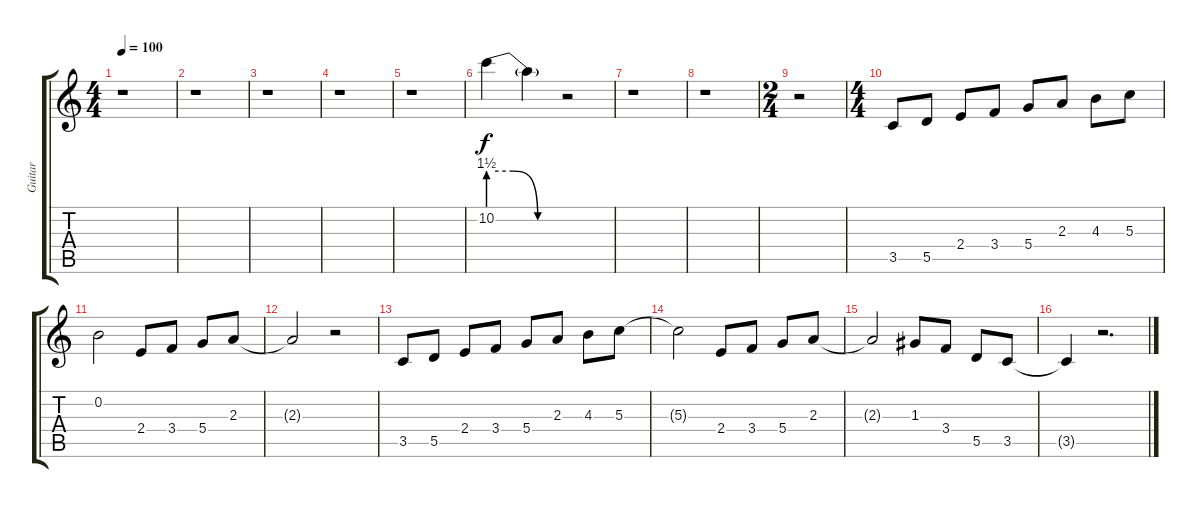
\track ("Guitar" "Guitar") {instrument overdrivenguitar}
\staff {score tabs}
\tuning (E4 B3 G3 D3 A2 E2) {hide}
\ts (4 4)
\tempo 100
\clef g2
\ks c
r.1{dy f} |
r.1 |
r.1 |
r.1 |
r.1 |
10.2{be (custom 0 6 20 6 40 0 60 0)}.4 10.2{t}.4 r.2 |
r.1 |
r.1 |
\ts (2 4)
r.2 |
\ts (4 4)
3.5.8 5.5.8 2.4.8 3.4.8 5.4.8 2.3.8 4.3.8 5.3.8 |
0.2.2 2.4.8 3.4.8 5.4.8 2.3.8 |
2.3{t}.2 r.2 |
3.5.8 5.5.8 2.4.8 3.4.8 5.4.8 2.3.8 4.3.8 5.3.8 |
5.3{t}.2 2.4.8 3.4.8 5.4.8 2.3.8 |
2.3{t}.2 1.3.8 3.4.8 5.5.8 3.5.8 |
3.5{t}.4 r.2{d}
